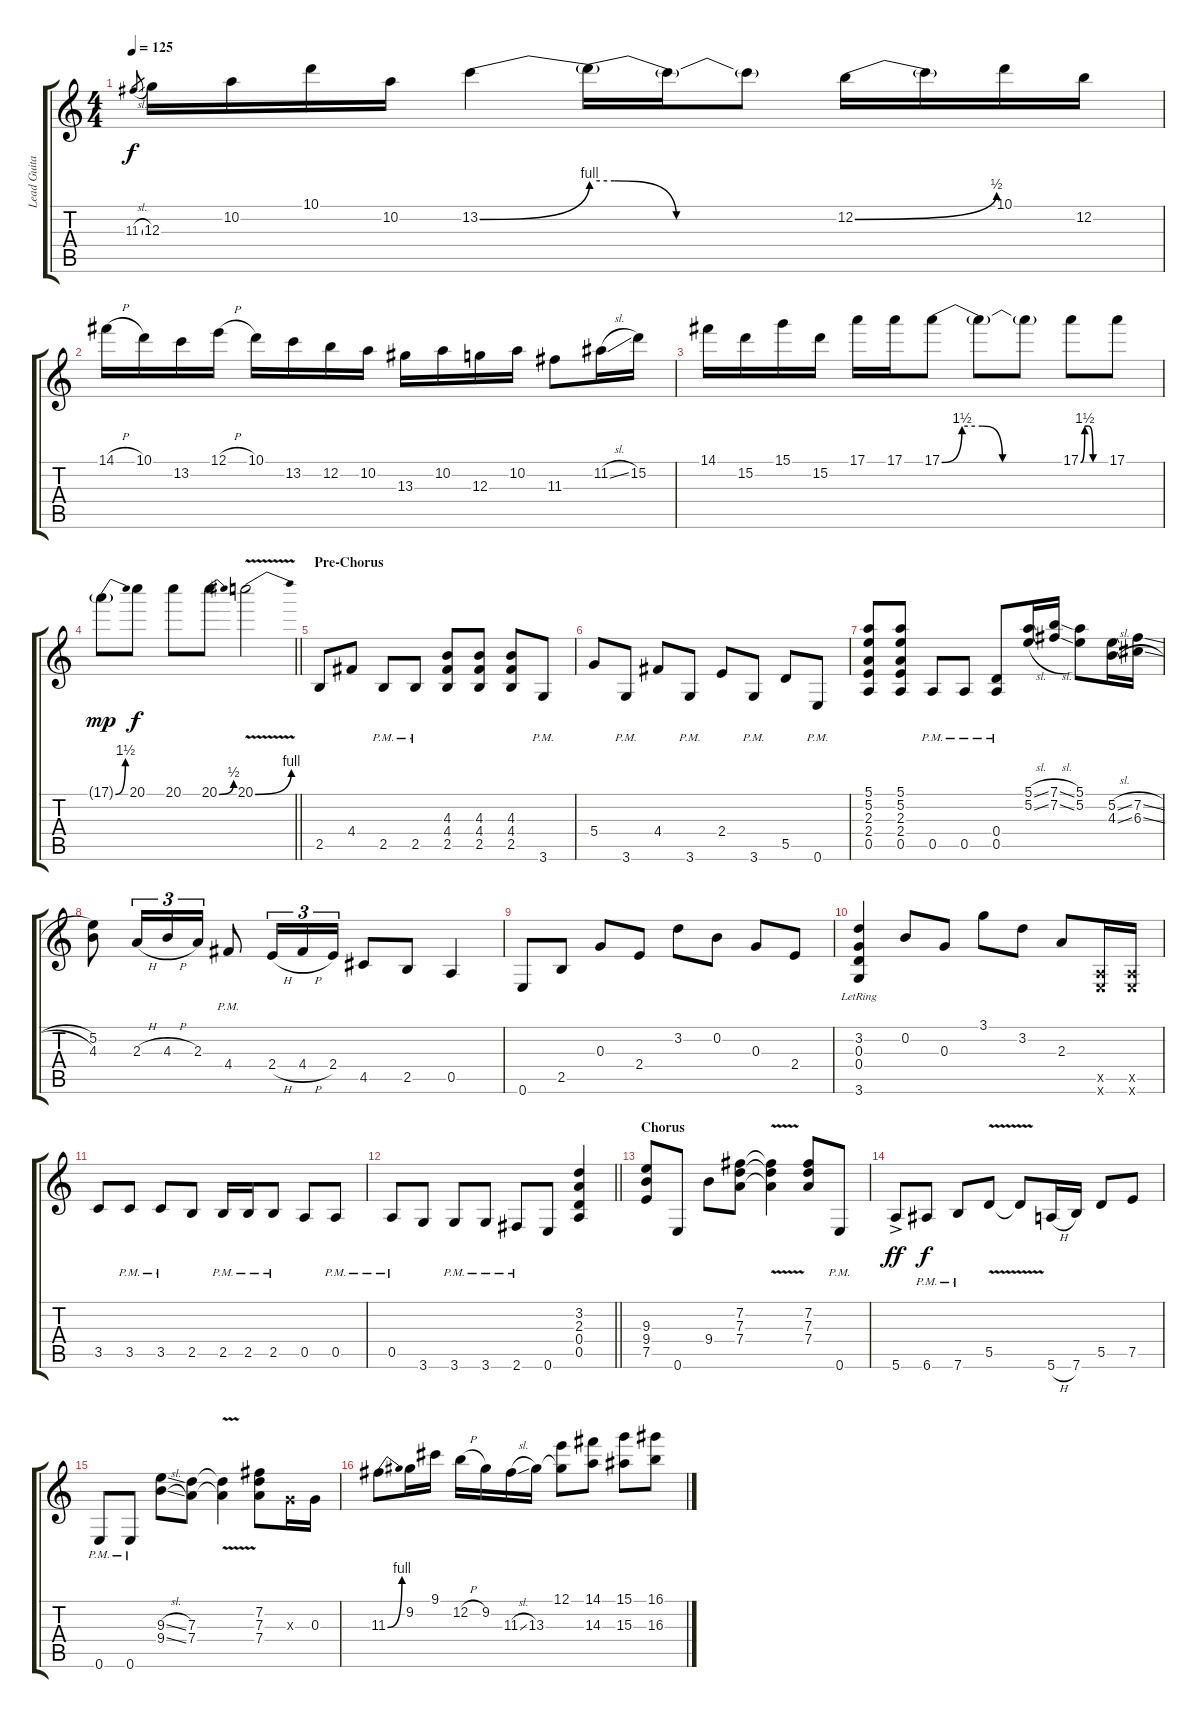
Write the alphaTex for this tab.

\track ("Lead Guitar" "Lead Guita") {instrument distortionguitar}
\staff {score tabs}
\tuning (E4 B3 G3 D3 A2 E2) {hide}
\ts (4 4)
\tempo 125
\clef g2
\ks c
11.3{sl}.8{gr dy f} 12.3.16 10.2.16 10.1.16 10.2.16 13.2{be (bend 0 0 60 4)}.4 13.2{be (custom 0 4 6 4 21 0 60 0) t}.16 13.2{t}.16 13.2{t}.8 12.2{be (bend 0 0 60 2)}.16 12.2{t}.16 10.1.16 12.2.16 |
14.1{h}.16 10.1.16 13.2.16 12.1{h}.16 10.1.16 13.2.16 12.2.16 10.2.16 13.3.16 10.2.16 12.3.16 10.2.16 11.3.8 11.2{sl}.16 15.2.16 |
14.1.16 15.2.16 15.1.16 15.2.16 17.1.16 17.1.16 17.1{be (custom 0 0 10 6 20 6 30 0 60 0)}.8 17.1{t}.8 17.1{t}.8 17.1{be (custom 0 0 10 6 20 6 30 0 60 0)}.8 17.1.8 |
\barLineRight lightlight
17.1{be (bend 0 0 60 6) g}.8{dy mp} 20.1.8{dy f} 20.1.8 20.1{be (bend 0 0 60 2)}.8 20.1{be (bend 0 0 60 4) v}.2 |
\section ("" "Pre-Chorus")
2.5.8 4.4.8 2.5{pm}.8 2.5{pm}.8 (4.3 4.4 2.5).8 (4.3 4.4 2.5).8 (4.3 4.4 2.5).8 3.6{pm}.8 |
5.4.8 3.6{pm}.8 4.4.8 3.6{pm}.8 2.4.8 3.6{pm}.8 5.5.8 0.6{pm}.8 |
(5.1 5.2 2.3 2.4 0.5).8 (5.1 5.2 2.3 2.4 0.5).8 0.5{pm}.8 0.5{pm}.8 (0.4{pm} 0.5).8 (5.1{sl} 5.2{sl}).16 (7.1{sl} 7.2{sl}).16 (5.1 5.2).8 (5.2{sl} 4.3{sl}).16 (7.2{sl} 6.3{sl}).16 |
(5.2 4.3).8 2.3{h}.16{tu (3 2)} 4.3{h}.16{tu (3 2)} 2.3.16{tu (3 2)} 4.4{pm}.8 2.4{h}.16{tu (3 2)} 4.4{h}.16{tu (3 2)} 2.4.16{tu (3 2)} 4.5.8 2.5.8 0.5.4 |
0.6.8 2.5.8 0.3.8 2.4.8 3.2.8 0.2.8 0.3.8 2.4.8 |
(3.2{lr} 0.3 0.4 3.6).4 0.2.8 0.3.8 3.1.8 3.2.8 2.3.8 (0.5{x} 0.6{x}).16 (0.5{x} 0.6{x}).16 |
3.5.8 3.5{pm}.8 3.5{pm}.8 2.5.8 2.5{pm}.16 2.5{pm}.16 2.5{pm}.8 0.5.8 0.5{pm}.8 |
\barLineRight lightlight
0.5{pm}.8 3.6.8 3.6{pm}.8 3.6{pm}.8 2.6{pm}.8 0.6.8 (3.2 2.3 0.4 0.5).4 |
\section ("" "Chorus")
(9.3 9.4 7.5).8 0.6.8 9.4.8 (7.2 7.3 7.4).8 (7.2{v t} 7.3{v t} 7.4{v t}).4 (7.2 7.3 7.4).8 0.6{pm}.8 |
5.6{ac}.8{dy ff} 6.6{pm}.8{dy f} 7.6{pm}.8 5.5{v}.8 5.5{t}.8 5.6{h}.16 7.6.16 5.5.8 7.5.8 |
0.6{pm}.8 0.6{pm}.8 (9.3{sl} 9.4{sl}).8 (7.3 7.4).8 (7.3{v t} 7.4{v t}).4 (7.2 7.3 7.4).8 0.3{x}.16 0.3.16 |
11.3{be (bend 0 0 60 4)}.8 9.2.16 9.1.16 12.2{h}.16 9.2.16 11.3{sl}.16 13.3.16 (12.1 13.3{t}).8 (14.1 14.3).8 (15.1 15.3).8 (16.1 16.3).8
